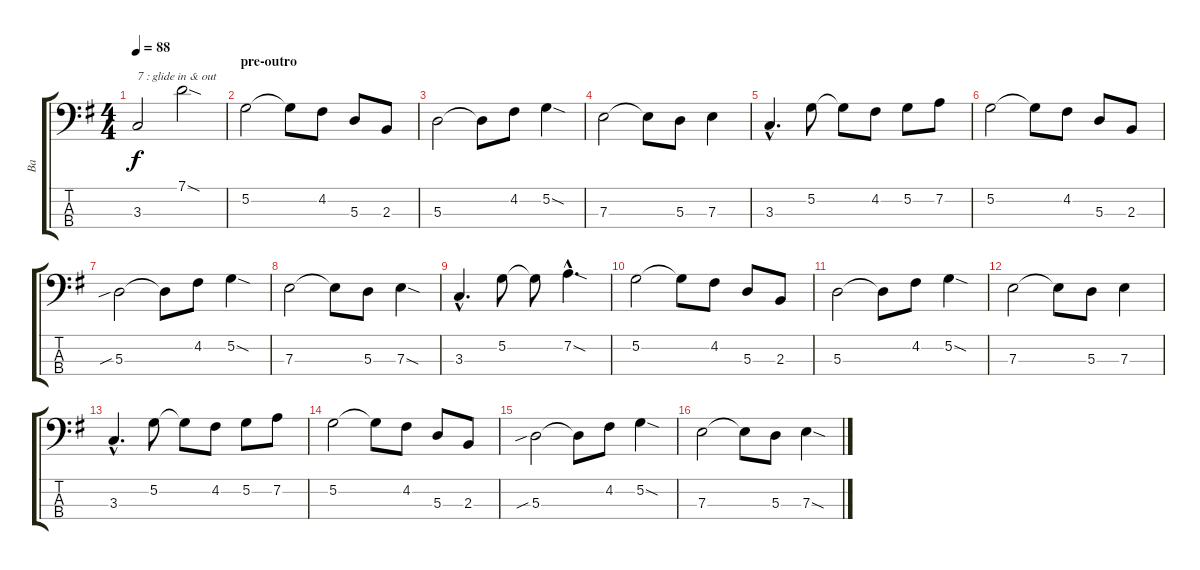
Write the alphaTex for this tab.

\track ("Ba" "Ba") {instrument fretlessbass}
\staff {score tabs}
\tuning (G2 D2 A1 E1) {hide}
\ts (4 4)
\tempo 88
\clef f4
\ks g
3.3.2{txt "7 : glide in & out" dy f} 7.1{sod}.2 |
\section ("" "pre-outro")
5.2.2 5.2{t}.8 4.2.8 5.3.8 2.3.8 |
5.3.2 5.3{t}.8 4.2.8 5.2{sod}.4 |
7.3.2 7.3{t}.8 5.3.8 7.3.4 |
3.3{hac}.4{d} 5.2.8 5.2{t}.8 4.2.8 5.2.8 7.2.8 |
5.2.2 5.2{t}.8 4.2.8 5.3.8 2.3.8 |
5.3{sib}.2 5.3{t}.8 4.2.8 5.2{sod}.4 |
7.3.2 7.3{t}.8 5.3.8 7.3{sod}.4 |
3.3{hac}.4{d} 5.2.8 5.2{t}.8 7.2{sod hac}.4{d} |
5.2.2 5.2{t}.8 4.2.8 5.3.8 2.3.8 |
5.3.2 5.3{t}.8 4.2.8 5.2{sod}.4 |
7.3.2 7.3{t}.8 5.3.8 7.3.4 |
3.3{hac}.4{d} 5.2.8 5.2{t}.8 4.2.8 5.2.8 7.2.8 |
5.2.2 5.2{t}.8 4.2.8 5.3.8 2.3.8 |
5.3{sib}.2 5.3{t}.8 4.2.8 5.2{sod}.4 |
7.3.2 7.3{t}.8 5.3.8 7.3{sod}.4
